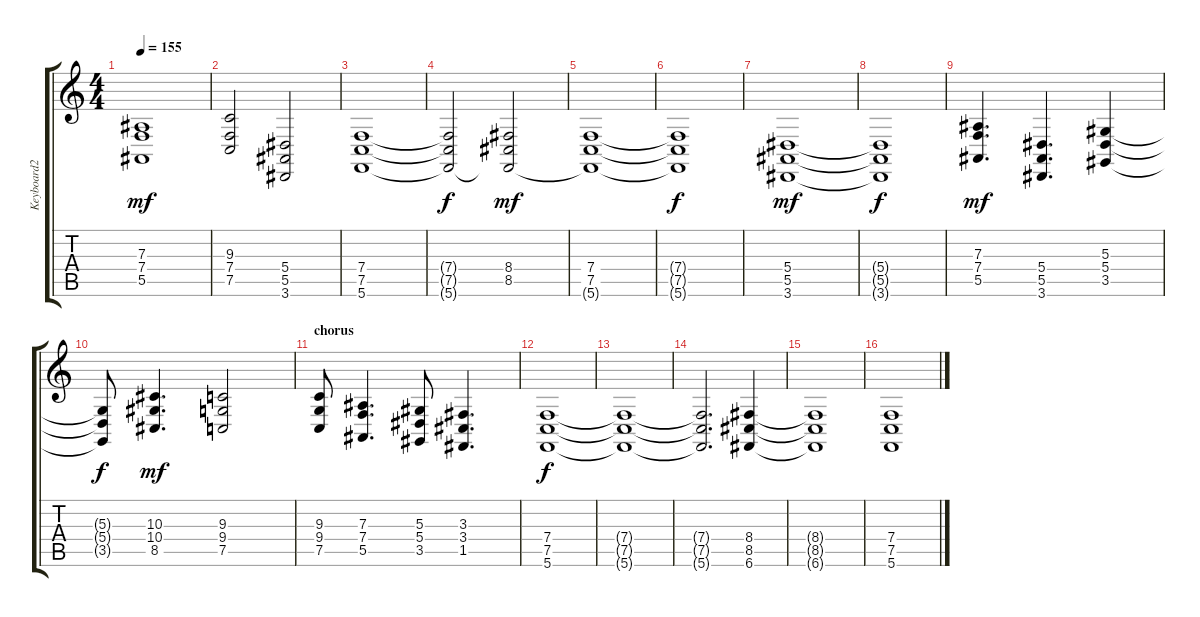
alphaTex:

\track ("Keyboard2" "Keyboard2") {instrument stringensemble1}
\staff {score tabs}
\tuning (C4 G3 Eb3 Bb2 F2 C2) {hide}
\ts (4 4)
\tempo 155
\clef g2
\ks c
(7.3 7.4 5.5).1{dy mf} |
(9.3 7.4 7.5).2 (5.4 5.5 3.6).2 |
\section ("" "")
(7.4 7.5 5.6).1 |
(7.4{t} 7.5{t} 5.6{t}).2{dy f} (8.4 8.5 5.6{t}).2{dy mf} |
(7.4 7.5 5.6{t}).1 |
(7.4{t} 7.5{t} 5.6{t}).1{dy f} |
(5.4 5.5 3.6).1{dy mf} |
(5.4{t} 5.5{t} 3.6{t}).1{dy f} |
(7.3 7.4 5.5).4{d dy mf} (5.4 5.5 3.6).4{d} (5.3 5.4 3.5).4 |
(5.3{t} 5.4{t} 3.5{t}).8{dy f} (10.3 10.4 8.5).4{d dy mf} (9.3 9.4 7.5).2 |
\section ("" "chorus")
(9.3 9.4 7.5).8 (7.3 7.4 5.5).4{d} (5.3 5.4 3.5).8 (3.3 3.4 1.5).4{d} |
(7.4 7.5 5.6).1{dy f} |
(7.4{t} 7.5{t} 5.6{t}).1 |
(7.4{t} 7.5{t} 5.6{t}).2{d} (8.4 8.5 6.6).4 |
(8.4{t} 8.5{t} 6.6{t}).1 |
(7.4 7.5 5.6).1
